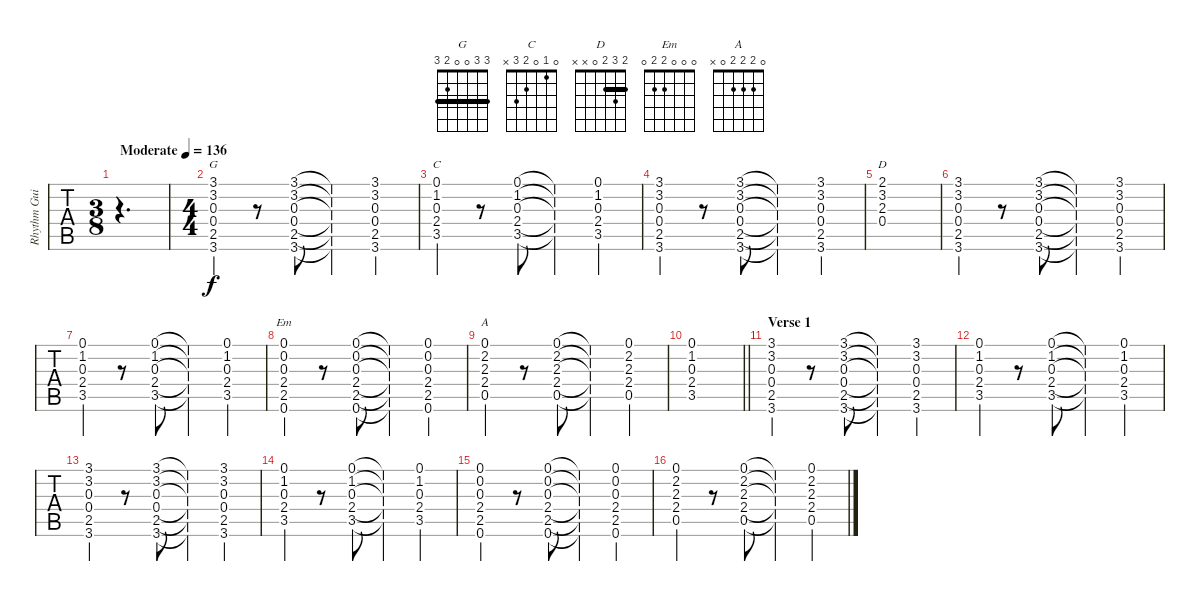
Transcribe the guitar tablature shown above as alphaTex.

\track ("Rhythm Guitar" "Rhythm Gui") {instrument electricguitarclean}
\staff {tabs}
\tuning (E4 B3 G3 D3 A2 E2) {hide}
\chord ("G" 3 3 0 0 2 3) {barre 3}
\chord ("C" 0 1 0 2 3 x)
\chord ("D" 2 3 2 0 x x) {barre 2}
\chord ("Em" 0 0 0 2 2 0)
\chord ("A" 0 2 2 2 0 x)
\ts (3 8)
\tempo (136 "Moderate")
\clef g2
\ks g
r.4{d dy f instrument electricguitarclean} |
\ts (4 4)
(3.1 3.2 0.3 0.4 2.5 3.6).4{ch "G"} r.8 (3.1 3.2 0.3 0.4 2.5 3.6).8 (3.1{t} 3.2{t} 0.3{t} 0.4{t} 2.5{t} 3.6{t}).4 (3.1 3.2 0.3 0.4 2.5 3.6).4 |
(0.1 1.2 0.3 2.4 3.5).4{ch "C"} r.8 (0.1 1.2 0.3 2.4 3.5).8 (0.1{t} 1.2{t} 0.3{t} 2.4{t} 3.5{t}).4 (0.1 1.2 0.3 2.4 3.5).4 |
(3.1 3.2 0.3 0.4 2.5 3.6).4 r.8 (3.1 3.2 0.3 0.4 2.5 3.6).8 (3.1{t} 3.2{t} 0.3{t} 0.4{t} 2.5{t} 3.6{t}).4 (3.1 3.2 0.3 0.4 2.5 3.6).4 |
(2.1 3.2 2.3 0.4).1{ch "D"} |
(3.1 3.2 0.3 0.4 2.5 3.6).4 r.8 (3.1 3.2 0.3 0.4 2.5 3.6).8 (3.1{t} 3.2{t} 0.3{t} 0.4{t} 2.5{t} 3.6{t}).4 (3.1 3.2 0.3 0.4 2.5 3.6).4 |
(0.1 1.2 0.3 2.4 3.5).4 r.8 (0.1 1.2 0.3 2.4 3.5).8 (0.1{t} 1.2{t} 0.3{t} 2.4{t} 3.5{t}).4 (0.1 1.2 0.3 2.4 3.5).4 |
(0.1 0.2 0.3 2.4 2.5 0.6).4{ch "Em"} r.8 (0.1 0.2 0.3 2.4 2.5 0.6).8 (0.1{t} 0.2{t} 0.3{t} 2.4{t} 2.5{t} 0.6{t}).4 (0.1 0.2 0.3 2.4 2.5 0.6).4 |
(0.1 2.2 2.3 2.4 0.5).4{ch "A"} r.8 (0.1 2.2 2.3 2.4 0.5).8 (0.1{t} 2.2{t} 2.3{t} 2.4{t} 0.5{t}).4 (0.1 2.2 2.3 2.4 0.5).4 |
\barLineRight lightlight
(0.1 1.2 0.3 2.4 3.5).1 |
\section ("" "Verse 1")
(3.1 3.2 0.3 0.4 2.5 3.6).4 r.8 (3.1 3.2 0.3 0.4 2.5 3.6).8 (3.1{t} 3.2{t} 0.3{t} 0.4{t} 2.5{t} 3.6{t}).4 (3.1 3.2 0.3 0.4 2.5 3.6).4 |
(0.1 1.2 0.3 2.4 3.5).4 r.8 (0.1 1.2 0.3 2.4 3.5).8 (0.1{t} 1.2{t} 0.3{t} 2.4{t} 3.5{t}).4 (0.1 1.2 0.3 2.4 3.5).4 |
(3.1 3.2 0.3 0.4 2.5 3.6).4 r.8 (3.1 3.2 0.3 0.4 2.5 3.6).8 (3.1{t} 3.2{t} 0.3{t} 0.4{t} 2.5{t} 3.6{t}).4 (3.1 3.2 0.3 0.4 2.5 3.6).4 |
(0.1 1.2 0.3 2.4 3.5).4 r.8 (0.1 1.2 0.3 2.4 3.5).8 (0.1{t} 1.2{t} 0.3{t} 2.4{t} 3.5{t}).4 (0.1 1.2 0.3 2.4 3.5).4 |
(0.1 0.2 0.3 2.4 2.5 0.6).4 r.8 (0.1 0.2 0.3 2.4 2.5 0.6).8 (0.1{t} 0.2{t} 0.3{t} 2.4{t} 2.5{t} 0.6{t}).4 (0.1 0.2 0.3 2.4 2.5 0.6).4 |
(0.1 2.2 2.3 2.4 0.5).4 r.8 (0.1 2.2 2.3 2.4 0.5).8 (0.1{t} 2.2{t} 2.3{t} 2.4{t} 0.5{t}).4 (0.1 2.2 2.3 2.4 0.5).4
